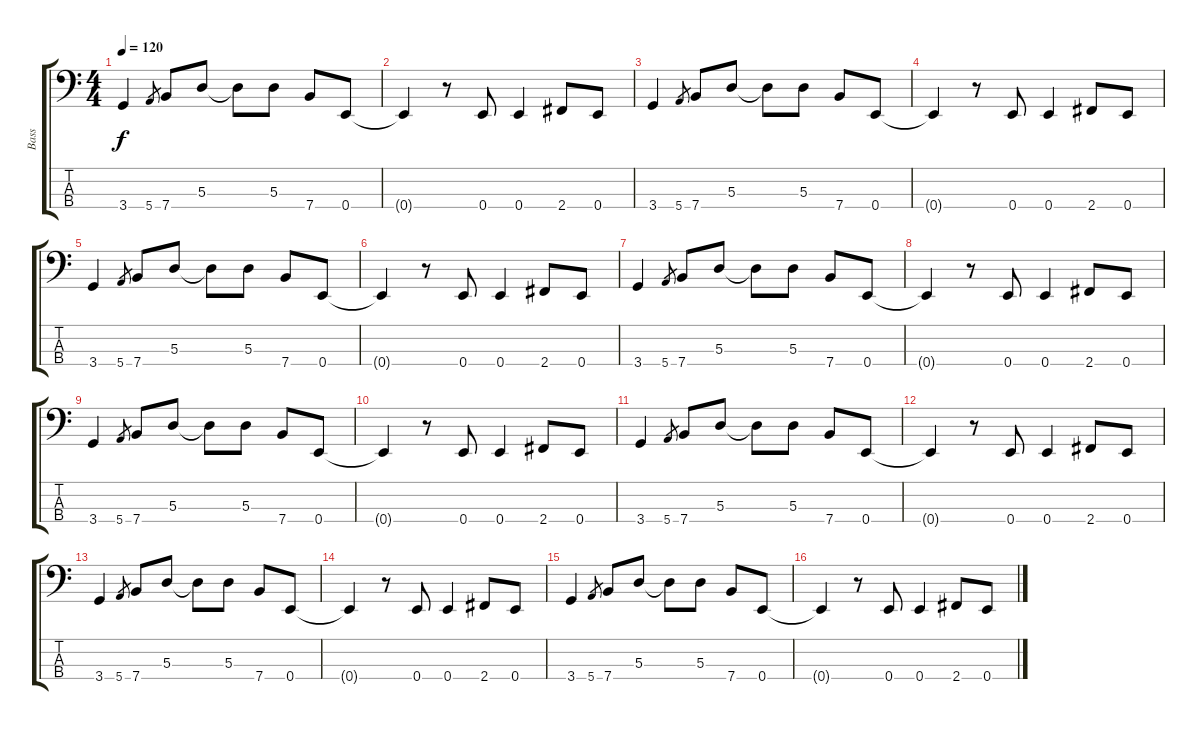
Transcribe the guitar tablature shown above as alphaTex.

\track ("Bass" "Bass") {instrument electricbassfinger}
\staff {score tabs}
\tuning (G2 D2 A1 E1) {hide}
\ts (4 4)
\tempo 120
\clef f4
\ks c
3.4.4{dy f} 5.4.8{gr} 7.4.8 5.3.8 5.3{t}.8 5.3.8 7.4.8 0.4.8 |
0.4{t}.4 r.8 0.4.8 0.4.4 2.4.8 0.4.8 |
3.4.4 5.4.8{gr} 7.4.8 5.3.8 5.3{t}.8 5.3.8 7.4.8 0.4.8 |
0.4{t}.4 r.8 0.4.8 0.4.4 2.4.8 0.4.8 |
3.4.4 5.4.8{gr} 7.4.8 5.3.8 5.3{t}.8 5.3.8 7.4.8 0.4.8 |
0.4{t}.4 r.8 0.4.8 0.4.4 2.4.8 0.4.8 |
3.4.4 5.4.8{gr} 7.4.8 5.3.8 5.3{t}.8 5.3.8 7.4.8 0.4.8 |
0.4{t}.4 r.8 0.4.8 0.4.4 2.4.8 0.4.8 |
3.4.4 5.4.8{gr} 7.4.8 5.3.8 5.3{t}.8 5.3.8 7.4.8 0.4.8 |
0.4{t}.4 r.8 0.4.8 0.4.4 2.4.8 0.4.8 |
3.4.4 5.4.8{gr} 7.4.8 5.3.8 5.3{t}.8 5.3.8 7.4.8 0.4.8 |
0.4{t}.4 r.8 0.4.8 0.4.4 2.4.8 0.4.8 |
3.4.4 5.4.8{gr} 7.4.8 5.3.8 5.3{t}.8 5.3.8 7.4.8 0.4.8 |
0.4{t}.4 r.8 0.4.8 0.4.4 2.4.8 0.4.8 |
3.4.4 5.4.8{gr} 7.4.8 5.3.8 5.3{t}.8 5.3.8 7.4.8 0.4.8 |
0.4{t}.4 r.8 0.4.8 0.4.4 2.4.8 0.4.8
